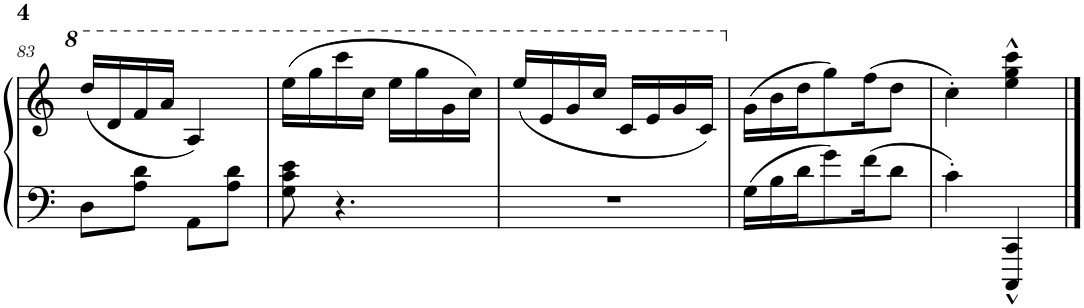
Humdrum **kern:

**kern	**kern
*part1	*part1
*staff2	*staff1
*I"Piano	*
*I'Pno.	*
!!LO:PB:g=z
*clefF4	*clefG2
*k[]	*k[]
*M2/4	*M2/4
=83	=83
8D\L	(16ddd/LL
.	16dd/
8A\ 8d\J	16ff/
.	16aa/JJ
8AA\L	4a/)
8A\ 8d\J	.
=84	=84
8G\ 8c\ 8e\	(16eee\LL
.	16ggg\
4.r	16cccc\
.	16ccc\JJ
.	16eee\LL
.	16ggg\
.	16gg\
.	16ccc\JJ)
=85	=85
2r	(16eee/LL
.	16ee/
.	16gg/
.	16ccc/JJ
.	16cc/LL
.	16ee/
.	16gg/
.	16cc/JJ)
=86	=86
16G\LL	(16g\LL
16B\	16b\
16d\J	16dd\J
8g\	8gg\)
16f\K	(16ff\K
8d\J	8dd\J
=87	=87
4c'\	4cc'\)
4CCC/^^ 4CC/^^	4ee\^^ 4gg\^^ 4ccc\^^
==	==
*-	*-
